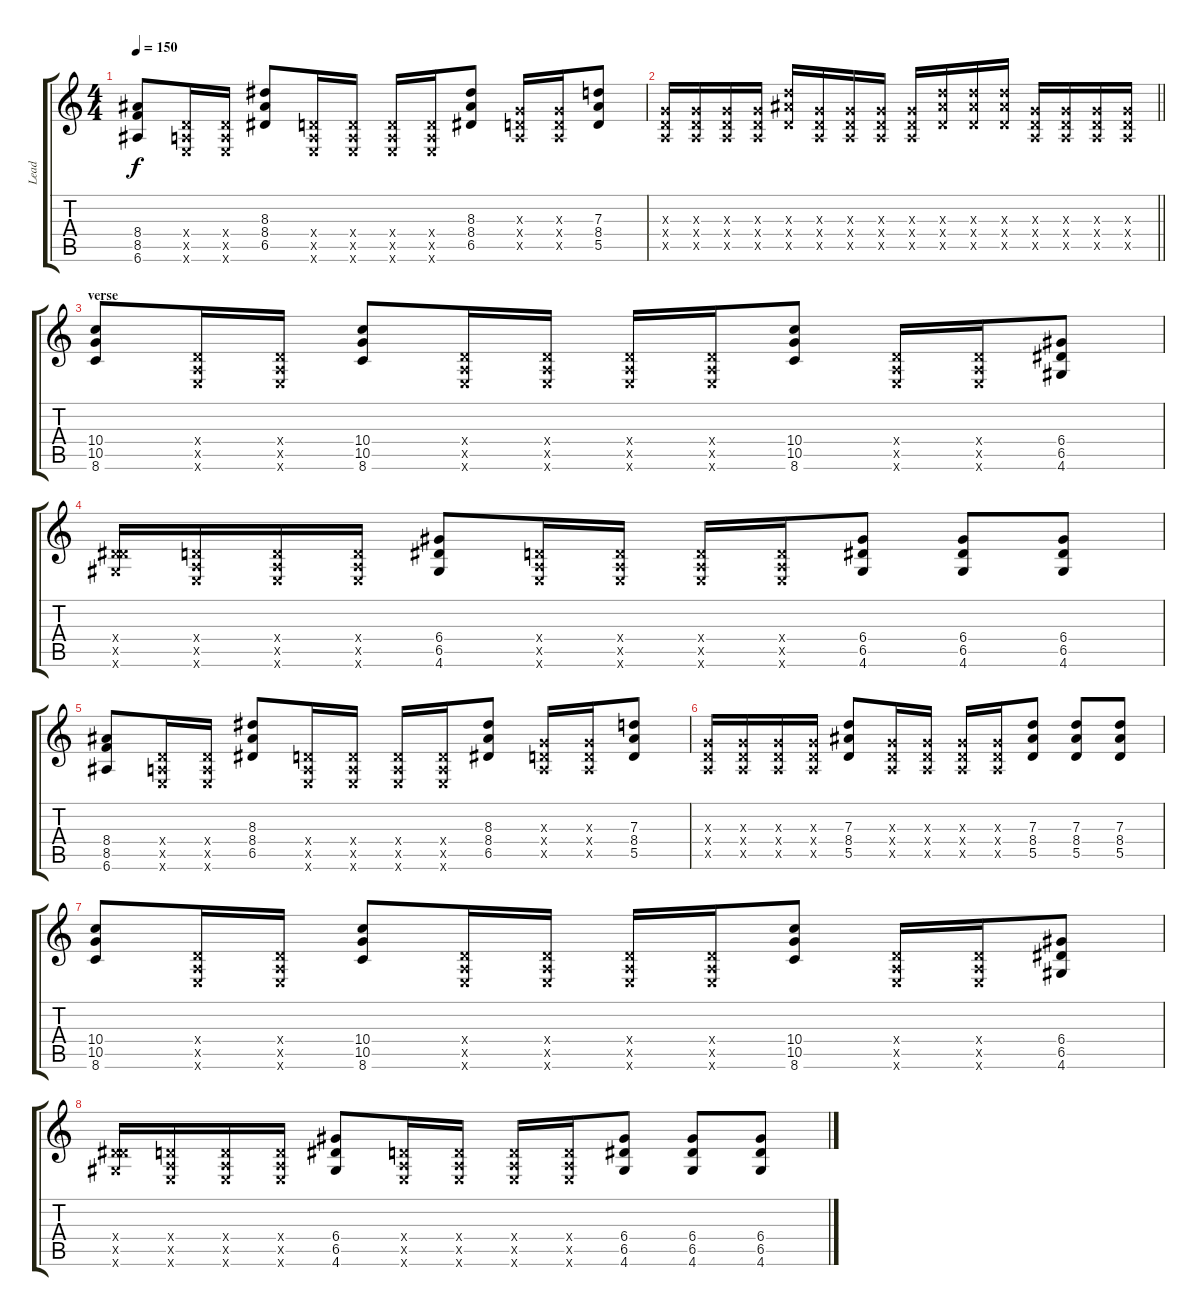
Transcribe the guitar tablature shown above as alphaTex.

\track ("Lead" "Lead") {instrument overdrivenguitar}
\staff {score tabs}
\tuning (E4 B3 G3 D3 A2 E2) {hide}
\ts (4 4)
\tempo 150
\clef g2
\ks c
(8.4 8.5 6.6).8{dy f} (0.4{x} 0.5{x} 0.6{x}).16 (0.4{x} 0.5{x} 0.6{x}).16 (8.3 8.4 6.5).8 (0.4{x} 0.5{x} 0.6{x}).16 (0.4{x} 0.5{x} 0.6{x}).16 (0.4{x} 0.5{x} 0.6{x}).16 (0.4{x} 0.5{x} 0.6{x}).16 (8.3 8.4 6.5).8 (0.3{x} 0.4{x} 0.5{x}).16 (0.3{x} 0.4{x} 0.5{x}).16 (7.3 8.4 5.5).8 |
\barLineRight lightlight
(0.3{x} 0.4{x} 0.5{x}).16 (0.3{x} 0.4{x} 0.5{x}).16 (0.3{x} 0.4{x} 0.5{x}).16 (0.3{x} 0.4{x} 0.5{x}).16 (7.3{x} 8.4{x} 5.5{x}).16 (0.3{x} 0.4{x} 0.5{x}).16 (0.3{x} 0.4{x} 0.5{x}).16 (0.3{x} 0.4{x} 0.5{x}).16 (0.3{x} 0.4{x} 0.5{x}).16 (7.3{x} 8.4{x} 5.5{x}).16 (7.3{x} 8.4{x} 5.5{x}).16 (7.3{x} 8.4{x} 5.5{x}).16 (0.3{x} 0.4{x} 0.5{x}).16 (0.3{x} 0.4{x} 0.5{x}).16 (0.3{x} 0.4{x} 0.5{x}).16 (0.3{x} 0.4{x} 0.5{x}).16 |
\section ("" "verse")
(10.4 10.5 8.6).8 (0.4{x} 0.5{x} 0.6{x}).16 (0.4{x} 0.5{x} 0.6{x}).16 (10.4 10.5 8.6).8 (0.4{x} 0.5{x} 0.6{x}).16 (0.4{x} 0.5{x} 0.6{x}).16 (0.4{x} 0.5{x} 0.6{x}).16 (0.4{x} 0.5{x} 0.6{x}).16 (10.4 10.5 8.6).8 (0.4{x} 0.5{x} 0.6{x}).16 (0.4{x} 0.5{x} 0.6{x}).16 (6.4 6.5 4.6).8 |
(0.4{x} 6.5{x} 4.6{x}).16 (0.4{x} 0.5{x} 0.6{x}).16 (0.4{x} 0.5{x} 0.6{x}).16 (0.4{x} 0.5{x} 0.6{x}).16 (6.4 6.5 4.6).8 (0.4{x} 0.5{x} 0.6{x}).16 (0.4{x} 0.5{x} 0.6{x}).16 (0.4{x} 0.5{x} 0.6{x}).16 (0.4{x} 0.5{x} 0.6{x}).16 (6.4 6.5 4.6).8 (6.4 6.5 4.6).8 (6.4 6.5 4.6).8 |
(8.4 8.5 6.6).8 (0.4{x} 0.5{x} 0.6{x}).16 (0.4{x} 0.5{x} 0.6{x}).16 (8.3 8.4 6.5).8 (0.4{x} 0.5{x} 0.6{x}).16 (0.4{x} 0.5{x} 0.6{x}).16 (0.4{x} 0.5{x} 0.6{x}).16 (0.4{x} 0.5{x} 0.6{x}).16 (8.3 8.4 6.5).8 (0.3{x} 0.4{x} 0.5{x}).16 (0.3{x} 0.4{x} 0.5{x}).16 (7.3 8.4 5.5).8 |
(0.3{x} 0.4{x} 0.5{x}).16 (0.3{x} 0.4{x} 0.5{x}).16 (0.3{x} 0.4{x} 0.5{x}).16 (0.3{x} 0.4{x} 0.5{x}).16 (7.3 8.4 5.5).8 (0.3{x} 0.4{x} 0.5{x}).16 (0.3{x} 0.4{x} 0.5{x}).16 (0.3{x} 0.4{x} 0.5{x}).16 (0.3{x} 0.4{x} 0.5{x}).16 (7.3 8.4 5.5).8 (7.3 8.4 5.5).8 (7.3 8.4 5.5).8 |
(10.4 10.5 8.6).8 (0.4{x} 0.5{x} 0.6{x}).16 (0.4{x} 0.5{x} 0.6{x}).16 (10.4 10.5 8.6).8 (0.4{x} 0.5{x} 0.6{x}).16 (0.4{x} 0.5{x} 0.6{x}).16 (0.4{x} 0.5{x} 0.6{x}).16 (0.4{x} 0.5{x} 0.6{x}).16 (10.4 10.5 8.6).8 (0.4{x} 0.5{x} 0.6{x}).16 (0.4{x} 0.5{x} 0.6{x}).16 (6.4 6.5 4.6).8 |
(0.4{x} 6.5{x} 4.6{x}).16 (0.4{x} 0.5{x} 0.6{x}).16 (0.4{x} 0.5{x} 0.6{x}).16 (0.4{x} 0.5{x} 0.6{x}).16 (6.4 6.5 4.6).8 (0.4{x} 0.5{x} 0.6{x}).16 (0.4{x} 0.5{x} 0.6{x}).16 (0.4{x} 0.5{x} 0.6{x}).16 (0.4{x} 0.5{x} 0.6{x}).16 (6.4 6.5 4.6).8 (6.4 6.5 4.6).8 (6.4 6.5 4.6).8
